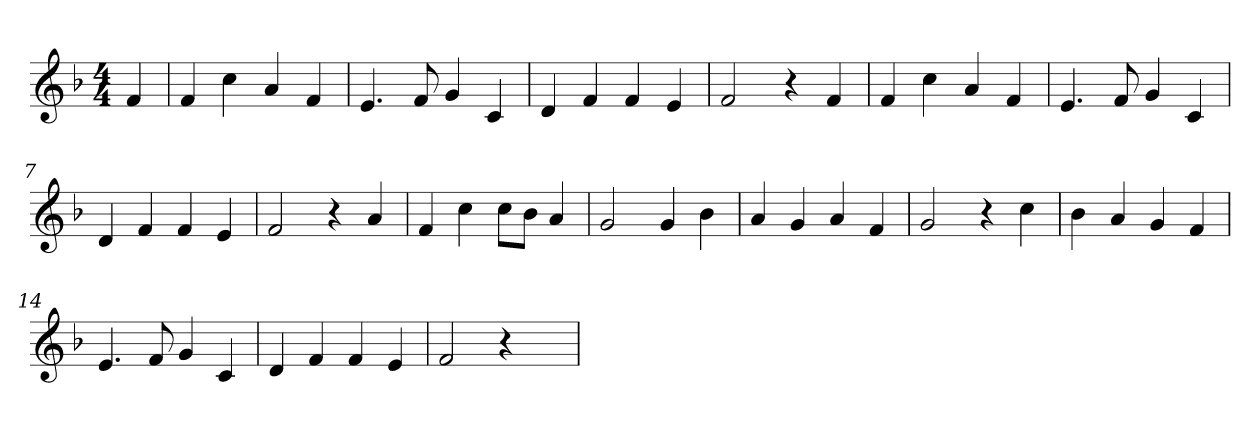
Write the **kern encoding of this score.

**kern
*part1
*staff1
*clefG2
*k[b-]
*F:
*M4/4
=
4f
=1
4f
4cc
4a
4f
=2
4.e
8f
4g
4c
=3
4d
4f
4f
4e
=4
2f
4r
4f
=5
4f
4cc
4a
4f
=6
4.e
8f
4g
4c
=7
4d
4f
4f
4e
=8
2f
4r
4a
=9
4f
4cc
8cc\L
8b-\J
4a
=10
2g
4g
4b-
=11
4a
4g
4a
4f
=12
2g
4r
4cc
=13
4b-
4a
4g
4f
=14
4.e
8f
4g
4c
=15
4d
4f
4f
4e
=16
2f
4r
4ryy
=
*-
